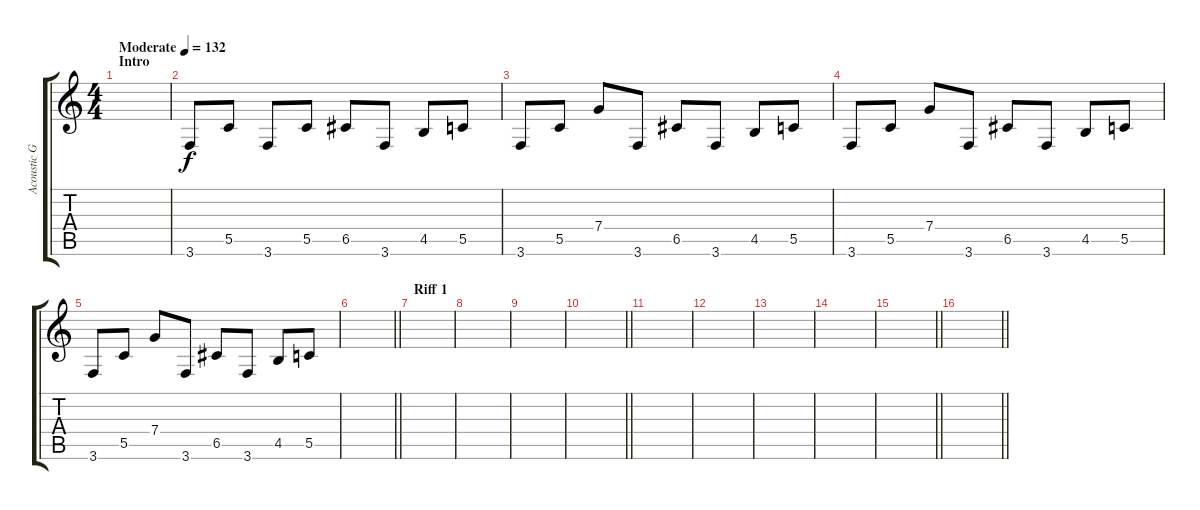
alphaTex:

\track ("Acoustic Guitar - Deron Miller" "Acoustic G") {instrument acousticguitarsteel}
\staff {score tabs}
\tuning (D4 A3 F3 C3 G2 D2) {hide}
\ts (4 4)
\section ("" "Intro")
\tempo (132 "Moderate")
\clef g2
\ks c
|
3.6.8 5.5.8 3.6.8 5.5.8 6.5.8 3.6.8 4.5.8 5.5.8 |
3.6.8 5.5.8 7.4.8 3.6.8 6.5.8 3.6.8 4.5.8 5.5.8 |
3.6.8 5.5.8 7.4.8 3.6.8 6.5.8 3.6.8 4.5.8 5.5.8 |
3.6.8 5.5.8 7.4.8 3.6.8 6.5.8 3.6.8 4.5.8 5.5.8 |
\barLineRight lightlight
|
\section ("" "Riff 1")
|
|
|
\barLineRight lightlight
|
|
|
|
|
\barLineRight lightlight
|
\barLineRight lightlight
